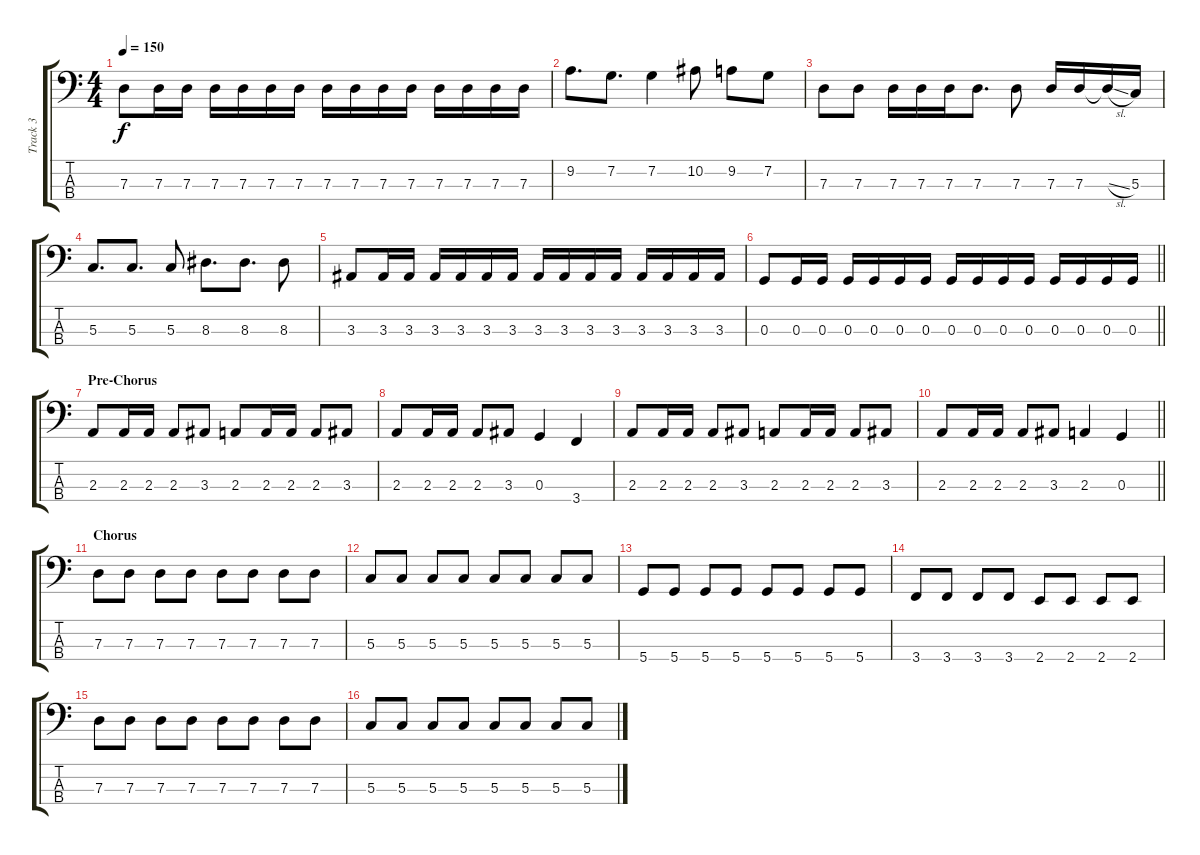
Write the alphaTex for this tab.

\track ("Track 3" "Track 3") {instrument electricbassfinger}
\staff {score tabs}
\tuning (F2 C2 G1 D1) {hide}
\ts (4 4)
\tempo 150
\clef f4
\ks c
7.3.8{dy f} 7.3.16 7.3.16 7.3.16 7.3.16 7.3.16 7.3.16 7.3.16 7.3.16 7.3.16 7.3.16 7.3.16 7.3.16 7.3.16 7.3.16 |
9.2.8{d} 7.2.8{d} 7.2.4 10.2.8 9.2.8 7.2.8 |
7.3.8 7.3.8 7.3.16 7.3.16 7.3.16 7.3.8{d} 7.3.8 7.3.16 7.3.16 7.3{sl t}.16 5.3.16 |
5.3.8{d} 5.3.8{d} 5.3.8 8.3.8{d} 8.3.8{d} 8.3.8 |
3.3.8 3.3.16 3.3.16 3.3.16 3.3.16 3.3.16 3.3.16 3.3.16 3.3.16 3.3.16 3.3.16 3.3.16 3.3.16 3.3.16 3.3.16 |
\barLineRight lightlight
0.3.8 0.3.16 0.3.16 0.3.16 0.3.16 0.3.16 0.3.16 0.3.16 0.3.16 0.3.16 0.3.16 0.3.16 0.3.16 0.3.16 0.3.16 |
\section ("" "Pre-Chorus")
2.3.8 2.3.16 2.3.16 2.3.8 3.3.8 2.3.8 2.3.16 2.3.16 2.3.8 3.3.8 |
2.3.8 2.3.16 2.3.16 2.3.8 3.3.8 0.3.4 3.4.4 |
2.3.8 2.3.16 2.3.16 2.3.8 3.3.8 2.3.8 2.3.16 2.3.16 2.3.8 3.3.8 |
\barLineRight lightlight
2.3.8 2.3.16 2.3.16 2.3.8 3.3.8 2.3.4 0.3.4 |
\section ("" "Chorus")
7.3.8 7.3.8 7.3.8 7.3.8 7.3.8 7.3.8 7.3.8 7.3.8 |
5.3.8 5.3.8 5.3.8 5.3.8 5.3.8 5.3.8 5.3.8 5.3.8 |
5.4.8 5.4.8 5.4.8 5.4.8 5.4.8 5.4.8 5.4.8 5.4.8 |
3.4.8 3.4.8 3.4.8 3.4.8 2.4.8 2.4.8 2.4.8 2.4.8 |
7.3.8 7.3.8 7.3.8 7.3.8 7.3.8 7.3.8 7.3.8 7.3.8 |
5.3.8 5.3.8 5.3.8 5.3.8 5.3.8 5.3.8 5.3.8 5.3.8
